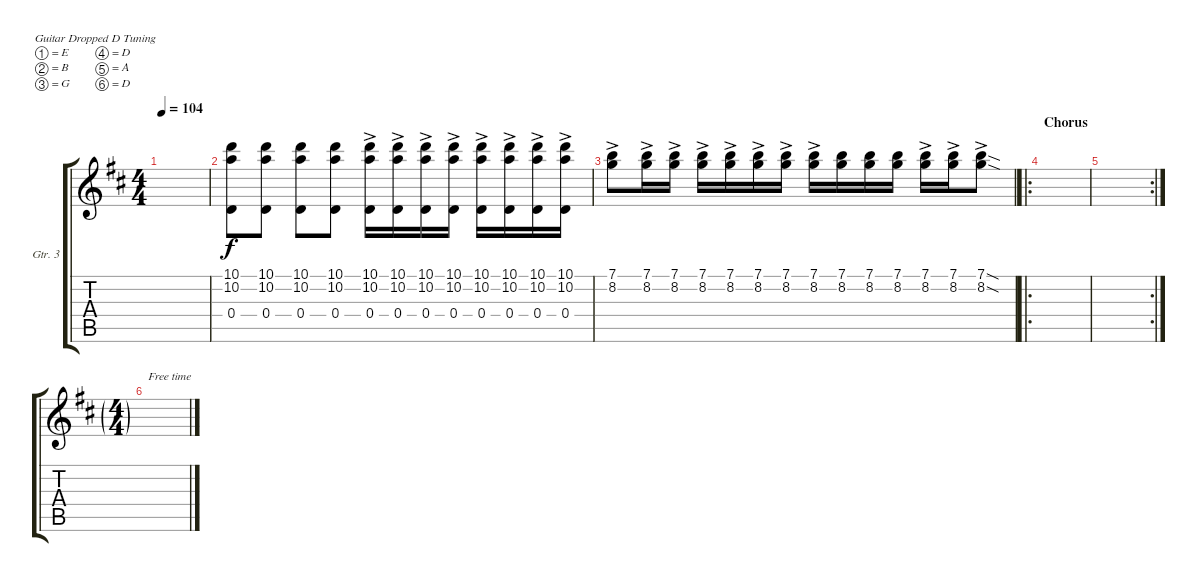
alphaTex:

\defaultSystemsLayout 4
\bracketExtendMode groupsimilarinstruments
\firstSystemTrackNameOrientation horizontal
\otherSystemsTrackNameOrientation horizontal
\track ("Lead Guitar" "Gtr. 3") {instrument distortionguitar}
\staff {score tabs}
\tuning (E4 B3 G3 D3 A2 D2)
\ts (4 4)
\tempo 104
\clef g2
\ks d
|
(0.4 10.2 10.1).8 (0.4 10.2 10.1).8 (0.4 10.2 10.1).8 (0.4 10.2 10.1).8 (0.4{ac} 10.2{ac} 10.1{ac}).16 (0.4{ac} 10.2{ac} 10.1{ac}).16 (0.4{ac} 10.2{ac} 10.1{ac}).16 (0.4{ac} 10.2{ac} 10.1{ac}).16 (0.4{ac} 10.2{ac} 10.1{ac}).16 (0.4{ac} 10.2{ac} 10.1{ac}).16 (0.4{ac} 10.2{ac} 10.1{ac}).16 (0.4{ac} 10.2{ac} 10.1{ac}).16 |
(7.1{ac} 8.2{ac}).8 (8.2{ac} 7.1{ac}).16 (8.2{ac} 7.1{ac}).16 (8.2{ac} 7.1{ac}).16 (8.2{ac} 7.1{ac}).16 (8.2{ac} 7.1{ac}).16 (8.2{ac} 7.1{ac}).16 (8.2{ac} 7.1{ac}).16 (8.2 7.1).16 (8.2 7.1).16 (8.2 7.1).16 (8.2{ac} 7.1{ac}).16 (8.2{ac} 7.1{ac}).16 (8.2{sod ac} 7.1{sod ac}).8 |
\ro
\section ("" "Chorus")
|
\rc 2
|
\ft
